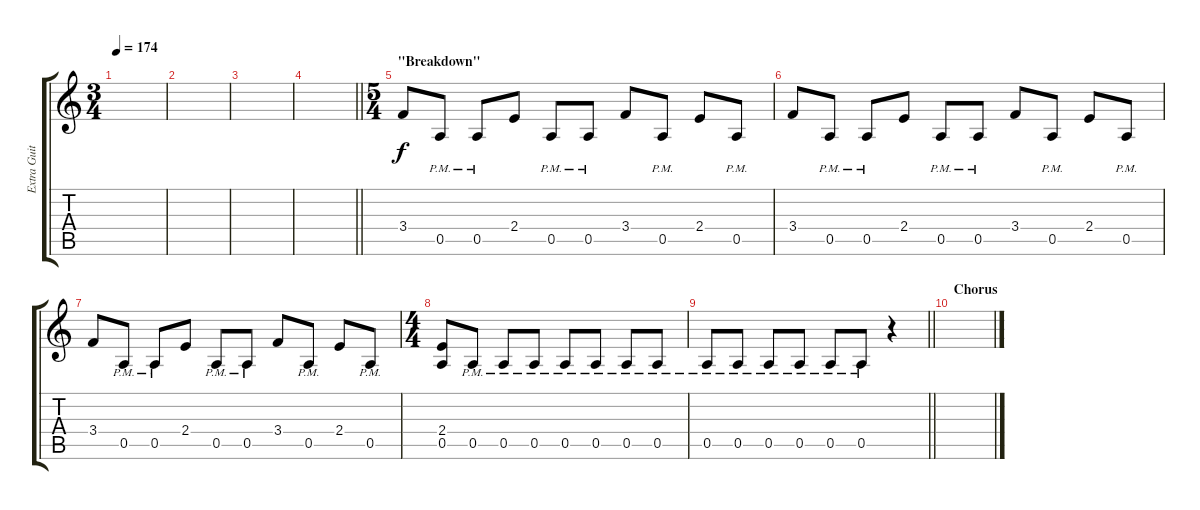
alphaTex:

\track ("Extra Guitar" "Extra Guit") {instrument distortionguitar}
\staff {score tabs}
\tuning (E4 B3 G3 D3 A2 D2) {hide}
\ts (3 4)
\tempo 174
\clef g2
\ks c
|
|
|
\barLineRight lightlight
|
\ts (5 4)
\section ("" "\"Breakdown\"")
3.4.8{dy f volume 14 balance 16} 0.5{pm}.8 0.5{pm}.8 2.4.8 0.5{pm}.8 0.5{pm}.8 3.4.8 0.5{pm}.8 2.4.8 0.5{pm}.8 |
3.4.8 0.5{pm}.8 0.5{pm}.8 2.4.8 0.5{pm}.8 0.5{pm}.8 3.4.8 0.5{pm}.8 2.4.8 0.5{pm}.8 |
3.4.8 0.5{pm}.8 0.5{pm}.8 2.4.8 0.5{pm}.8 0.5{pm}.8 3.4.8 0.5{pm}.8 2.4.8 0.5{pm}.8 |
\ts (4 4)
(2.4 0.5).8 0.5{pm}.8 0.5{pm}.8 0.5{pm}.8 0.5{pm}.8 0.5{pm}.8 0.5{pm}.8 0.5{pm}.8 |
\barLineRight lightlight
0.5{pm}.8 0.5{pm}.8 0.5{pm}.8 0.5{pm}.8 0.5{pm}.8 0.5{pm}.8 r.4 |
\section ("" "Chorus")
